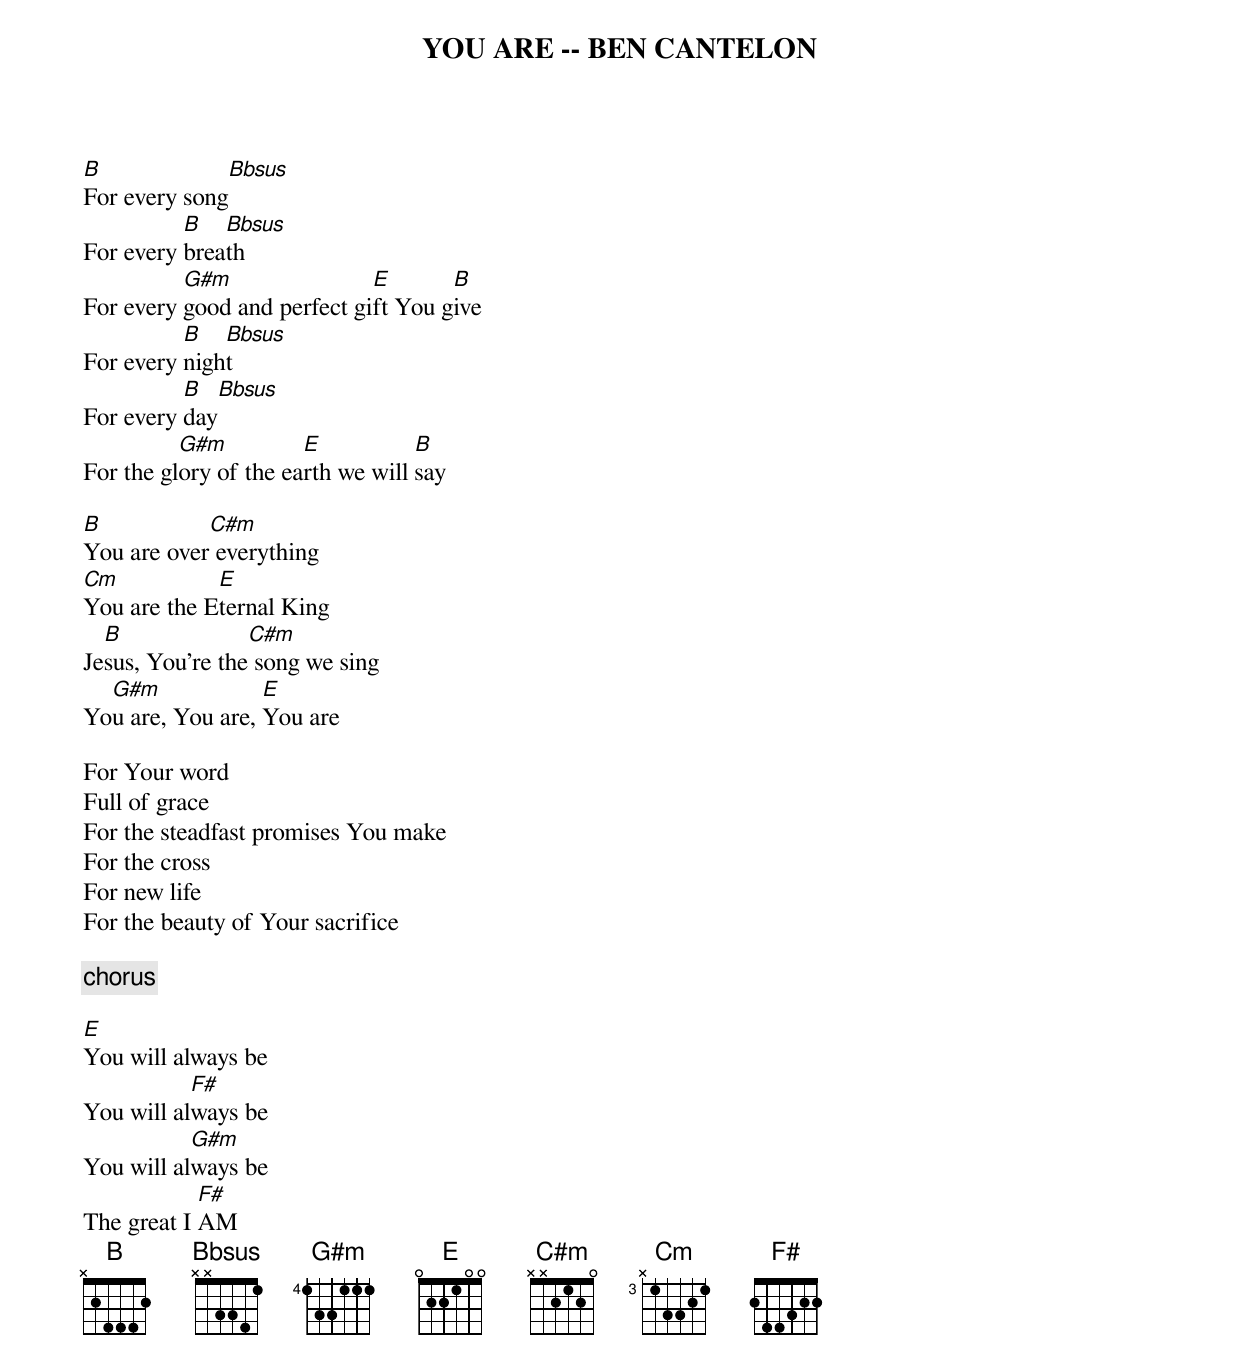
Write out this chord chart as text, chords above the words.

YOU ARE -- BEN CANTELON

B             Bbsus
For every song
          B   Bbsus
For every breath
          G#m                E       B
For every good and perfect gift You give
          B   Bbsus
For every night
          B   Bbsus
For every day
          G#m          E           B
For the glory of the earth we will say

B           C#m
You are over everything
Cm           E
You are the Eternal King
  B              C#m
Jesus, You're the song we sing
  G#m             E
You are, You are, You are

For Your word
Full of grace
For the steadfast promises You make
For the cross
For new life
For the beauty of Your sacrifice

[chorus]

E
You will always be
           F#
You will always be
           G#m
You will always be
            F#
The great I AM
